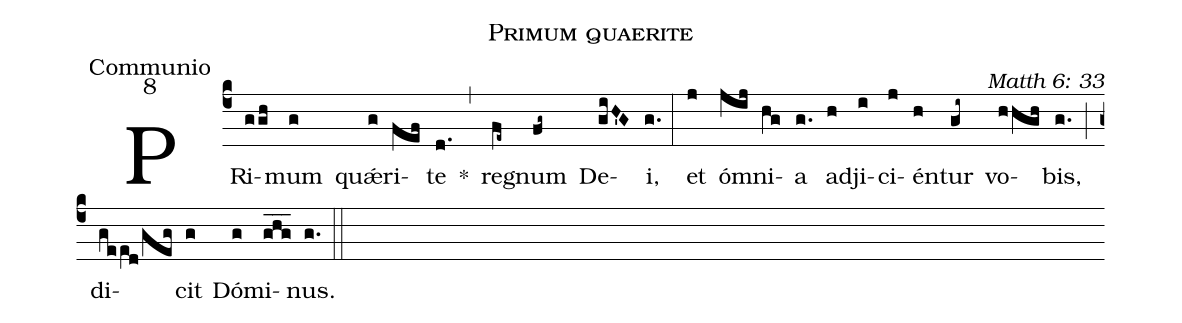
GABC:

name: Primum quaerite;
office-part: Communio;
mode: 8;
commentary: Matth 6: 33;
%%
(c4) PRi(ggh)mum(g) quǽ(g)ri(fef)te(d.) *(,)
re(fe~)gnum(fg~) De(giH'G)i,(g.) (:)
et(j) óm(jij)ni(hg)a(g.) ad(h)ji(i)ci(j)én(h)tur(gi~) vo(hhgh)bis,(g.) (;) di(gee[ll:1]d/geg)cit(g) Dó(g)mi(ghg___)nus.(g.) (::)
